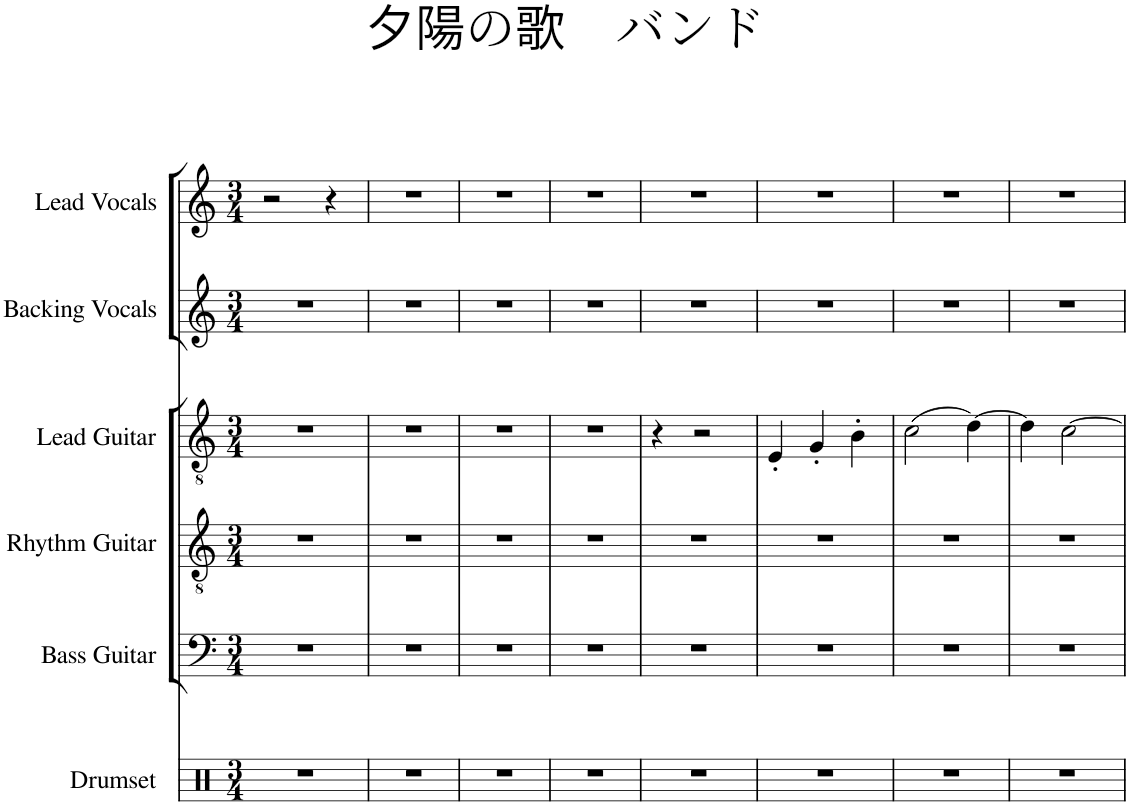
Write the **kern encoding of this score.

**kern	**kern	**kern	**kern	**kern	**kern
*part6	*part5	*part4	*part3	*part2	*part1
*staff6	*staff5	*staff4	*staff3	*staff2	*staff1
*I"Drumset	*I"Bass Guitar	*I"Rhythm Guitar	*I"Lead Guitar	*I"Backing Vocals	*I"Lead Vocals
*I'Drs.	*I'B. Guit.	*I'R. Gtr.	*I'L. Gtr.	*I'Bk. Voc.	*I'L. Voc.
*clefX	*clefF4	*clefGv2	*clefGv2	*clefG2	*clefG2
*	*Trd7c12	*	*	*	*
*k[]	*k[]	*k[]	*k[]	*k[]	*k[]
*M3/4	*M3/4	*M3/4	*M3/4	*M3/4	*M3/4
=1	=1	=1	=1	=1	=1
2.r	2.r	2.r	2.r	2.r	2r
.	.	.	.	.	4r
=2	=2	=2	=2	=2	=2
2.r	2.r	2.r	2.r	2.r	2.r
=3	=3	=3	=3	=3	=3
2.r	2.r	2.r	2.r	2.r	2.r
=4	=4	=4	=4	=4	=4
2.r	2.r	2.r	2.r	2.r	2.r
=5	=5	=5	=5	=5	=5
2.r	2.r	2.r	4r	2.r	2.r
.	.	.	2r	.	.
=6	=6	=6	=6	=6	=6
2.r	2.r	2.r	4E'/	2.r	2.r
.	.	.	4G'/	.	.
.	.	.	4B'\	.	.
=7	=7	=7	=7	=7	=7
2.r	2.r	2.r	(2c\	2.r	2.r
.	.	.	[4d\)	.	.
=8	=8	=8	=8	=8	=8
2.r	2.r	2.r	4d\]	2.r	2.r
.	.	.	[2c\	.	.
=	=	=	=	=	=
*-	*-	*-	*-	*-	*-
